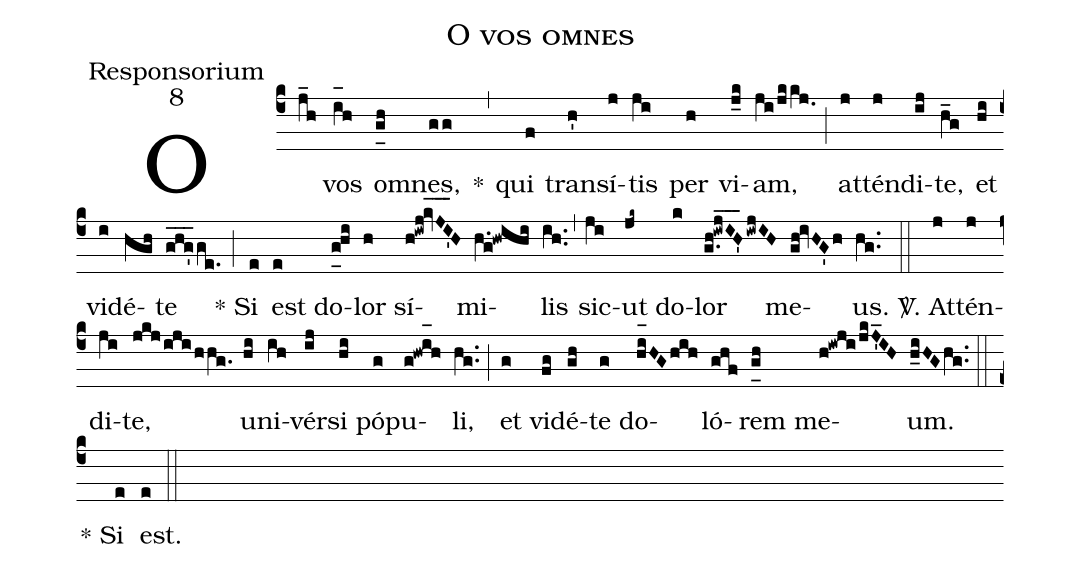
name:O vos omnes;
office-part:Responsorium;
mode:8;
%%
(c4) O(j_h) vos(i_[oh:h]h) o(g_[uh:l]h)mnes,(gg) *(,) qui(f) trans(h')í(j)tis(ji) per(h) vi(j_k)am,(ji/jkkj.0) (;) at(j)tén(j)di(ij)te,(h_g) et(hi) vi(i)dé(hgh)te(ghg'___ge.) (;) * Si(e) est(e) do(g_0[uh:l]hi)lor(h) sí(h!iwj!kv_[hl:1]J_[hl:1]I'_3[hl:1]H)mi(h.g!hwihi)lis(ih..) (,) sic(ji)ut(jk~) do(k)lor(g.h!iwj_I_H'_3iwjIH) me(gh!ivHG'h)us.(hg..) (::)
<sp>V/</sp>. At(j)tén(j)di(ji)te,(jkjijihhg.) u(hi)ni(ih)vér(ij)si(hi) pó(g)pu(g!hwi_[oh:h]h)li,(hg..) (;) et(g) vi(fg)dé(gh)te(g) do(hi_[oh:h]HGhih)ló(ghf)rem(g_[uh:l]h) me(h!iwji/jkJ'_IH)um.(h_iHGhg..) (::) * Si(e) est.(e) (::)
